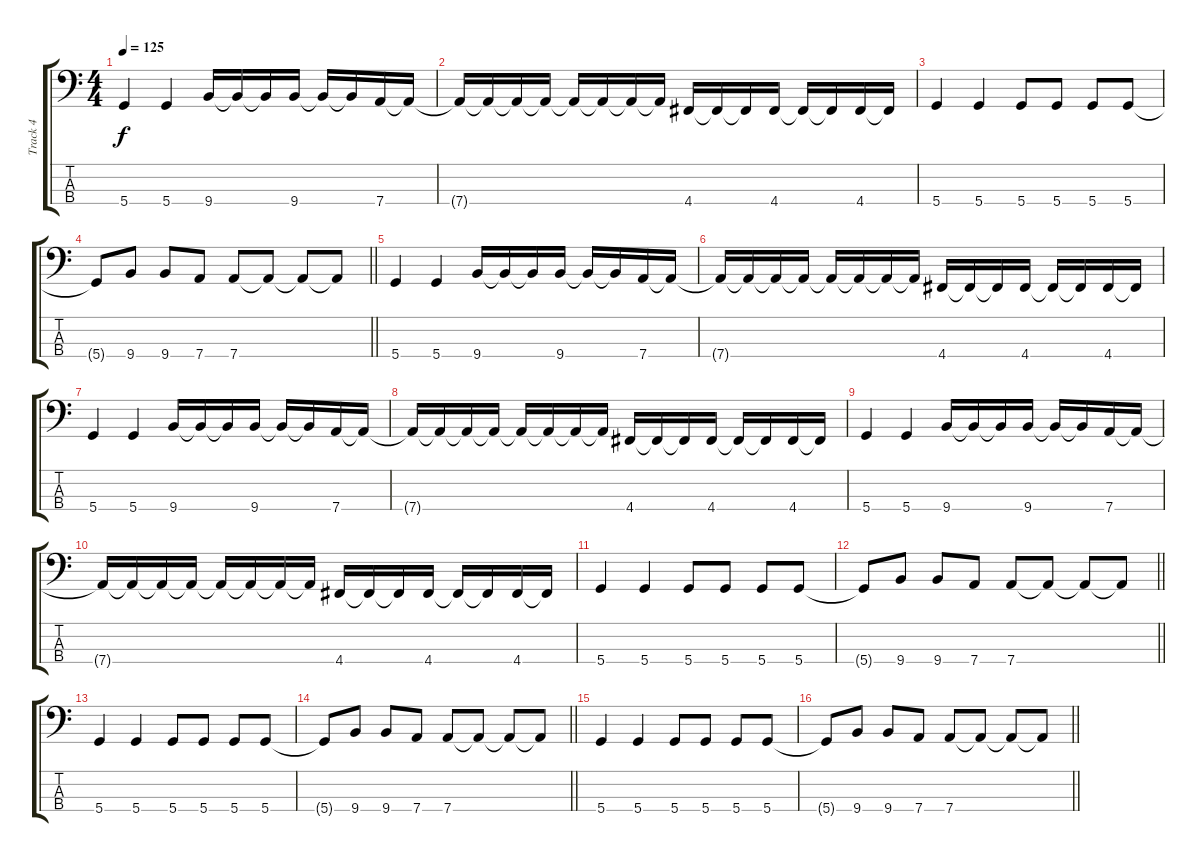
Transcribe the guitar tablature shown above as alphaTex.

\track ("Track 4" "Track 4") {instrument electricbasspick}
\staff {score tabs}
\tuning (G2 D2 A1 D1) {hide}
\ts (4 4)
\tempo 125
\clef f4
\ks c
5.4.4{dy f} 5.4.4 9.4.16 9.4{t}.16 9.4{t}.16 9.4.16 9.4{t}.16 9.4{t}.16 7.4.16 7.4{t}.16 |
7.4{t}.16 7.4{t}.16 7.4{t}.16 7.4{t}.16 7.4{t}.16 7.4{t}.16 7.4{t}.16 7.4{t}.16 4.4.16 4.4{t}.16 4.4{t}.16 4.4.16 4.4{t}.16 4.4{t}.16 4.4.16 4.4{t}.16 |
5.4.4 5.4.4 5.4.8 5.4.8 5.4.8 5.4.8 |
\barLineRight lightlight
5.4{t}.8 9.4.8 9.4.8 7.4.8 7.4.8 7.4{t}.8 7.4{t}.8 7.4{t}.8 |
5.4.4 5.4.4 9.4.16 9.4{t}.16 9.4{t}.16 9.4.16 9.4{t}.16 9.4{t}.16 7.4.16 7.4{t}.16 |
7.4{t}.16 7.4{t}.16 7.4{t}.16 7.4{t}.16 7.4{t}.16 7.4{t}.16 7.4{t}.16 7.4{t}.16 4.4.16 4.4{t}.16 4.4{t}.16 4.4.16 4.4{t}.16 4.4{t}.16 4.4.16 4.4{t}.16 |
5.4.4 5.4.4 9.4.16 9.4{t}.16 9.4{t}.16 9.4.16 9.4{t}.16 9.4{t}.16 7.4.16 7.4{t}.16 |
7.4{t}.16 7.4{t}.16 7.4{t}.16 7.4{t}.16 7.4{t}.16 7.4{t}.16 7.4{t}.16 7.4{t}.16 4.4.16 4.4{t}.16 4.4{t}.16 4.4.16 4.4{t}.16 4.4{t}.16 4.4.16 4.4{t}.16 |
5.4.4 5.4.4 9.4.16 9.4{t}.16 9.4{t}.16 9.4.16 9.4{t}.16 9.4{t}.16 7.4.16 7.4{t}.16 |
7.4{t}.16 7.4{t}.16 7.4{t}.16 7.4{t}.16 7.4{t}.16 7.4{t}.16 7.4{t}.16 7.4{t}.16 4.4.16 4.4{t}.16 4.4{t}.16 4.4.16 4.4{t}.16 4.4{t}.16 4.4.16 4.4{t}.16 |
5.4.4 5.4.4 5.4.8 5.4.8 5.4.8 5.4.8 |
\barLineRight lightlight
5.4{t}.8 9.4.8 9.4.8 7.4.8 7.4.8 7.4{t}.8 7.4{t}.8 7.4{t}.8 |
5.4.4 5.4.4 5.4.8 5.4.8 5.4.8 5.4.8 |
\barLineRight lightlight
5.4{t}.8 9.4.8 9.4.8 7.4.8 7.4.8 7.4{t}.8 7.4{t}.8 7.4{t}.8 |
5.4.4 5.4.4 5.4.8 5.4.8 5.4.8 5.4.8 |
\barLineRight lightlight
5.4{t}.8 9.4.8 9.4.8 7.4.8 7.4.8 7.4{t}.8 7.4{t}.8 7.4{t}.8
